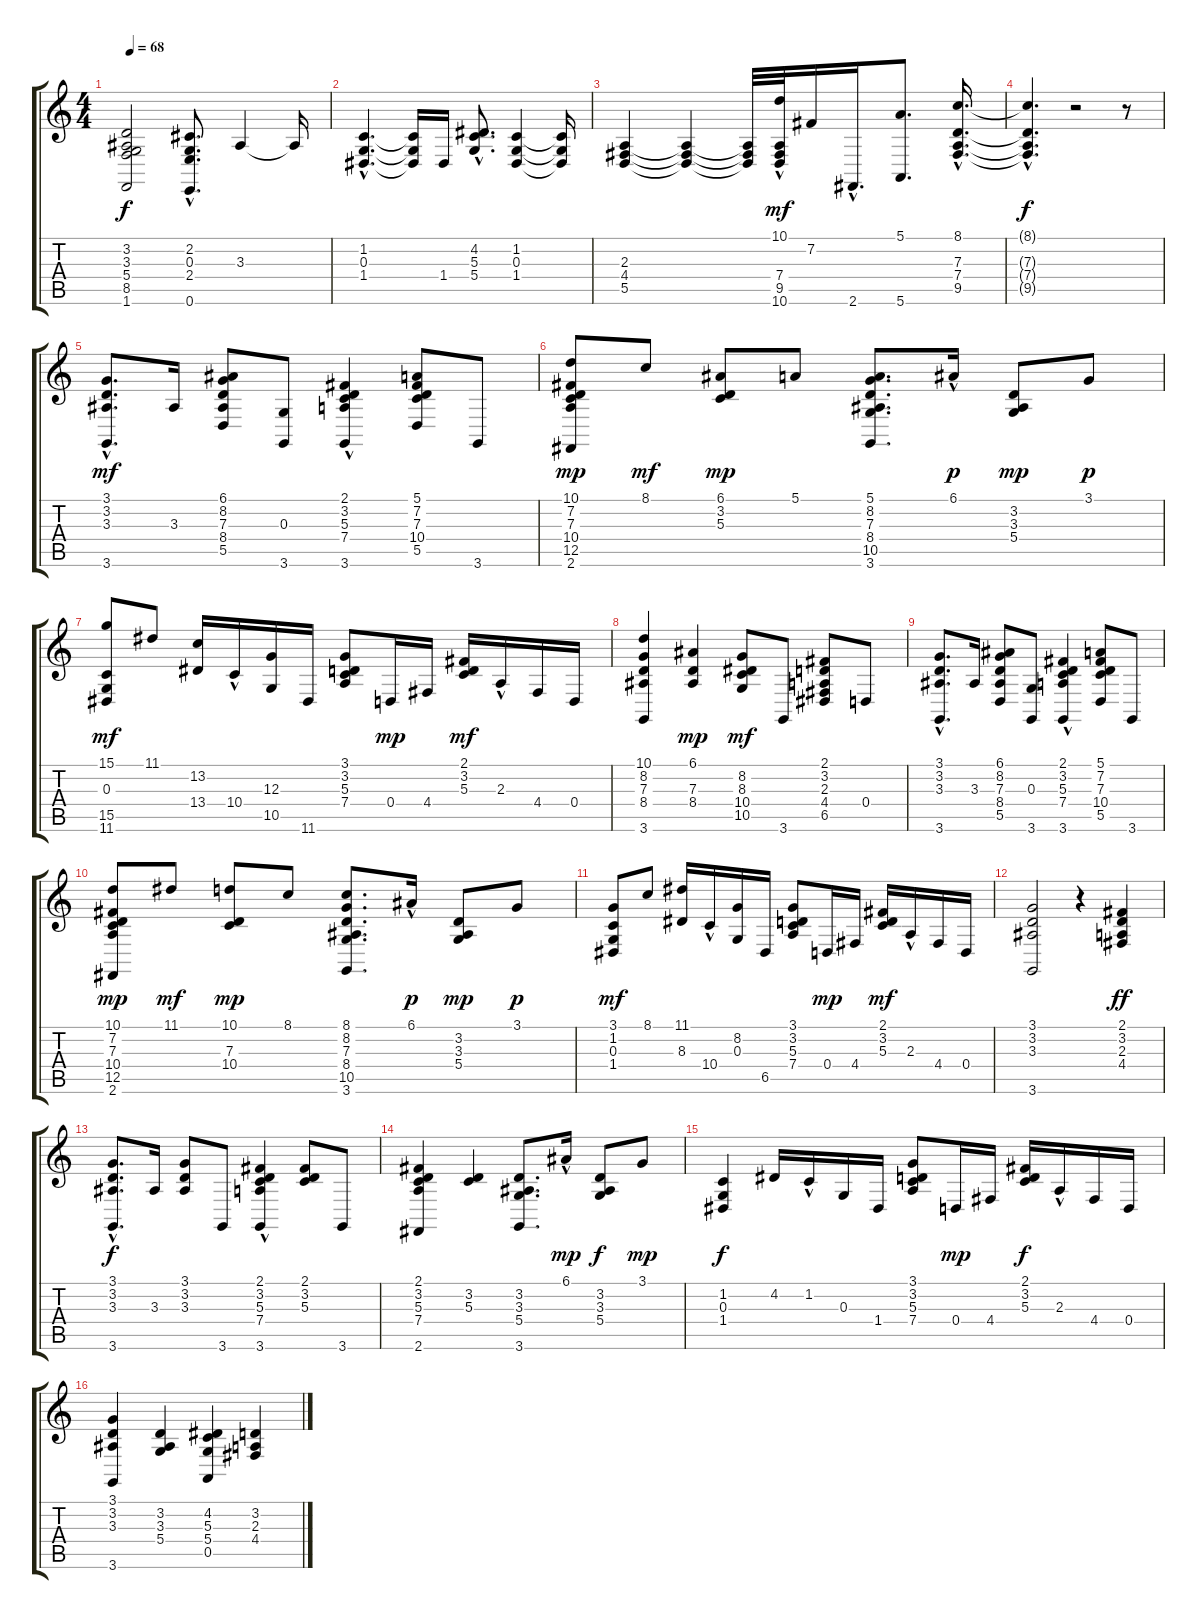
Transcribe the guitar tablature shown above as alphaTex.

\track "" {instrument acousticgrandpiano}
\staff {score tabs}
\tuning (E4 B3 G3 D3 A2 E2) {hide}
\ts (4 4)
\tempo 68
\clef g2
\ks c
(3.2 3.3 5.4 8.5 1.6).2{dy f} (2.2{hac} 0.3 2.4 0.6).8{d} 3.3.4 3.3{t}.16 |
(1.2{hac} 0.3{hac} 1.4{hac}).4{d} (1.2{t} 0.3{t} 1.4{t}).16 1.4.16 (4.2{hac} 5.3{hac} 5.4{hac}).8{d} (1.2 0.3 1.4).4 (1.2{t} 0.3{t} 1.4{t}).16 |
(2.3 4.4 5.5).4 (2.3{t} 4.4{t} 5.5{t}).4 (2.3{t} 4.4{t} 5.5{t}).32 (10.1{hac} 7.4{hac} 9.5{hac} 10.6{hac}).32{dy mf} 7.2.16 2.6{hac}.16{d} (5.1 5.6).8{d} (8.1{hac} 7.3{hac} 7.4{hac} 9.5{hac}).16{d} |
(8.1{hac t} 7.3{hac t} 7.4{hac t} 9.5{hac t}).4{d dy f} r.2 r.8 |
(3.1 3.2 3.3{hac} 3.6{hac}).8{d dy mf} 3.3.16 (6.1 8.2 7.3 8.4 5.5).8 (0.3 3.6).8 (2.1 3.2 5.3 7.4 3.6{hac}).4 (5.1 7.2 7.3 10.4 5.5).8 3.6.8 |
(10.1 7.2 7.3 10.4 12.5 2.6).8{dy mp} 8.1.8{dy mf} (6.1 3.2 5.3).8{dy mp} 5.1.8 (5.1 8.2 7.3 8.4 10.5 3.6).8{d} 6.1{hac}.16{dy p} (3.2 3.3 5.4).8{dy mp} 3.1.8{dy p} |
(15.1 0.3 15.5 11.6).8{dy mf} 11.1.8 (13.2 13.4).16 10.4{hac}.16 (12.3 10.5).16 11.6.16 (3.1 3.2 5.3 7.4).8 0.4.16{dy mp} 4.4.16 (2.1 3.2 5.3).16{dy mf} 2.3{hac}.16 4.4.16 0.4.16 |
(10.1 8.2 7.3 8.4 3.6).4 (6.1 7.3 8.4).4{dy mp} (8.2 8.3 10.4 10.5).8{dy mf} 3.6.8 (2.1 3.2 2.3 4.4 6.5).8 0.4.8 |
(3.1 3.2 3.3{hac} 3.6{hac}).8{d} 3.3.16 (6.1 8.2 7.3 8.4 5.5).8 (0.3 3.6).8 (2.1 3.2 5.3 7.4 3.6{hac}).4 (5.1 7.2 7.3 10.4 5.5).8 3.6.8 |
(10.1 7.2 7.3 10.4 12.5 2.6).8{dy mp} 11.1.8{dy mf} (10.1 7.3 10.4).8{dy mp} 8.1.8 (8.1 8.2 7.3 8.4 10.5 3.6).8{d} 6.1{hac}.16{dy p} (3.2 3.3 5.4).8{dy mp} 3.1.8{dy p} |
(3.1 1.2 0.3 1.4).8{dy mf} 8.1.8 (11.1 8.3).16 10.4{hac}.16 (8.2 0.3).16 6.5.16 (3.1 3.2 5.3 7.4).8 0.4.16{dy mp} 4.4.16 (2.1 3.2 5.3).16{dy mf} 2.3{hac}.16 4.4.16 0.4.16 |
(3.1 3.2 3.3 3.6).2 r.4 (2.1 3.2 2.3 4.4).4{dy ff} |
(3.1 3.2 3.3{hac} 3.6{hac}).8{d dy f} 3.3.16 (3.1 3.2 3.3).8 3.6.8 (2.1 3.2 5.3 7.4 3.6{hac}).4 (2.1 3.2 5.3).8 3.6.8 |
(2.1 3.2 5.3 7.4 2.6).4 (3.2 5.3).4 (3.2 3.3 5.4 3.6).8{d} 6.1{hac}.16{dy mp} (3.2 3.3 5.4).8{dy f} 3.1.8{dy mp} |
(1.2 0.3 1.4).4{dy f} 4.2.16 1.2{hac}.16 0.3.16 1.4.16 (3.1 3.2 5.3 7.4).8 0.4.16{dy mp} 4.4.16 (2.1 3.2 5.3).16{dy f} 2.3{hac}.16 4.4.16 0.4.16 |
(3.1 3.2 3.3 3.6).4 (3.2 3.3 5.4).4 (4.2 5.3 5.4 0.5).4 (3.2 2.3 4.4).4
